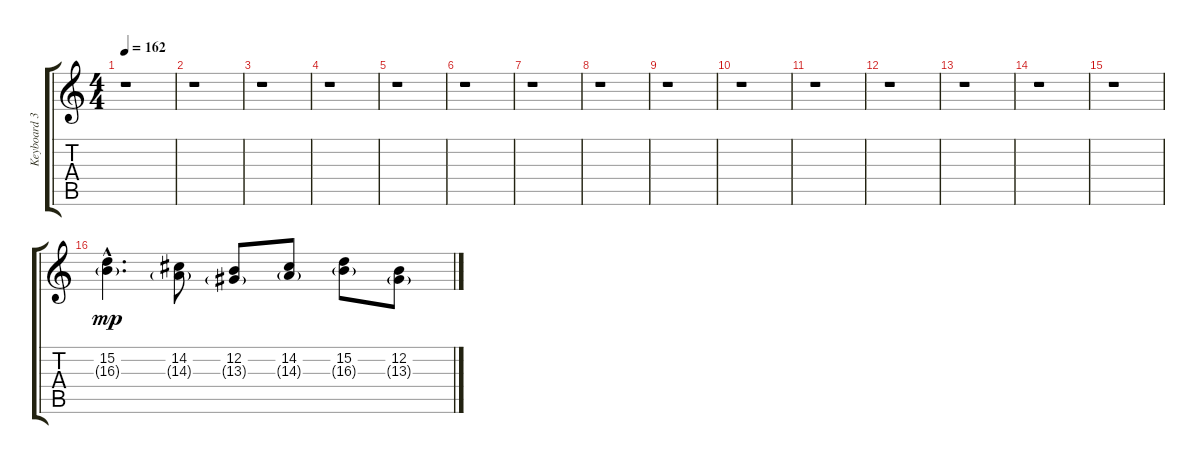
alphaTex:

\track ("Keyboard 3" "Keyboard 3") {instrument stringensemble1}
\staff {score tabs}
\tuning (E4 B3 G3 D3 A2 E2) {hide}
\ts (4 4)
\tempo 162
\clef g2
\ks c
r.1{dy f} |
r.1 |
r.1 |
r.1 |
r.1 |
r.1 |
r.1 |
\section ("" "")
r.1 |
r.1 |
r.1 |
r.1 |
r.1 |
r.1 |
r.1 |
r.1 |
\section ("" "")
(15.2{hac} 16.3{g hac}).4{d dy mp volume 11} (14.2 14.3{g}).8 (12.2 13.3{g}).8 (14.2 14.3{g}).8 (15.2 16.3{g}).8 (12.2 13.3{g}).8
